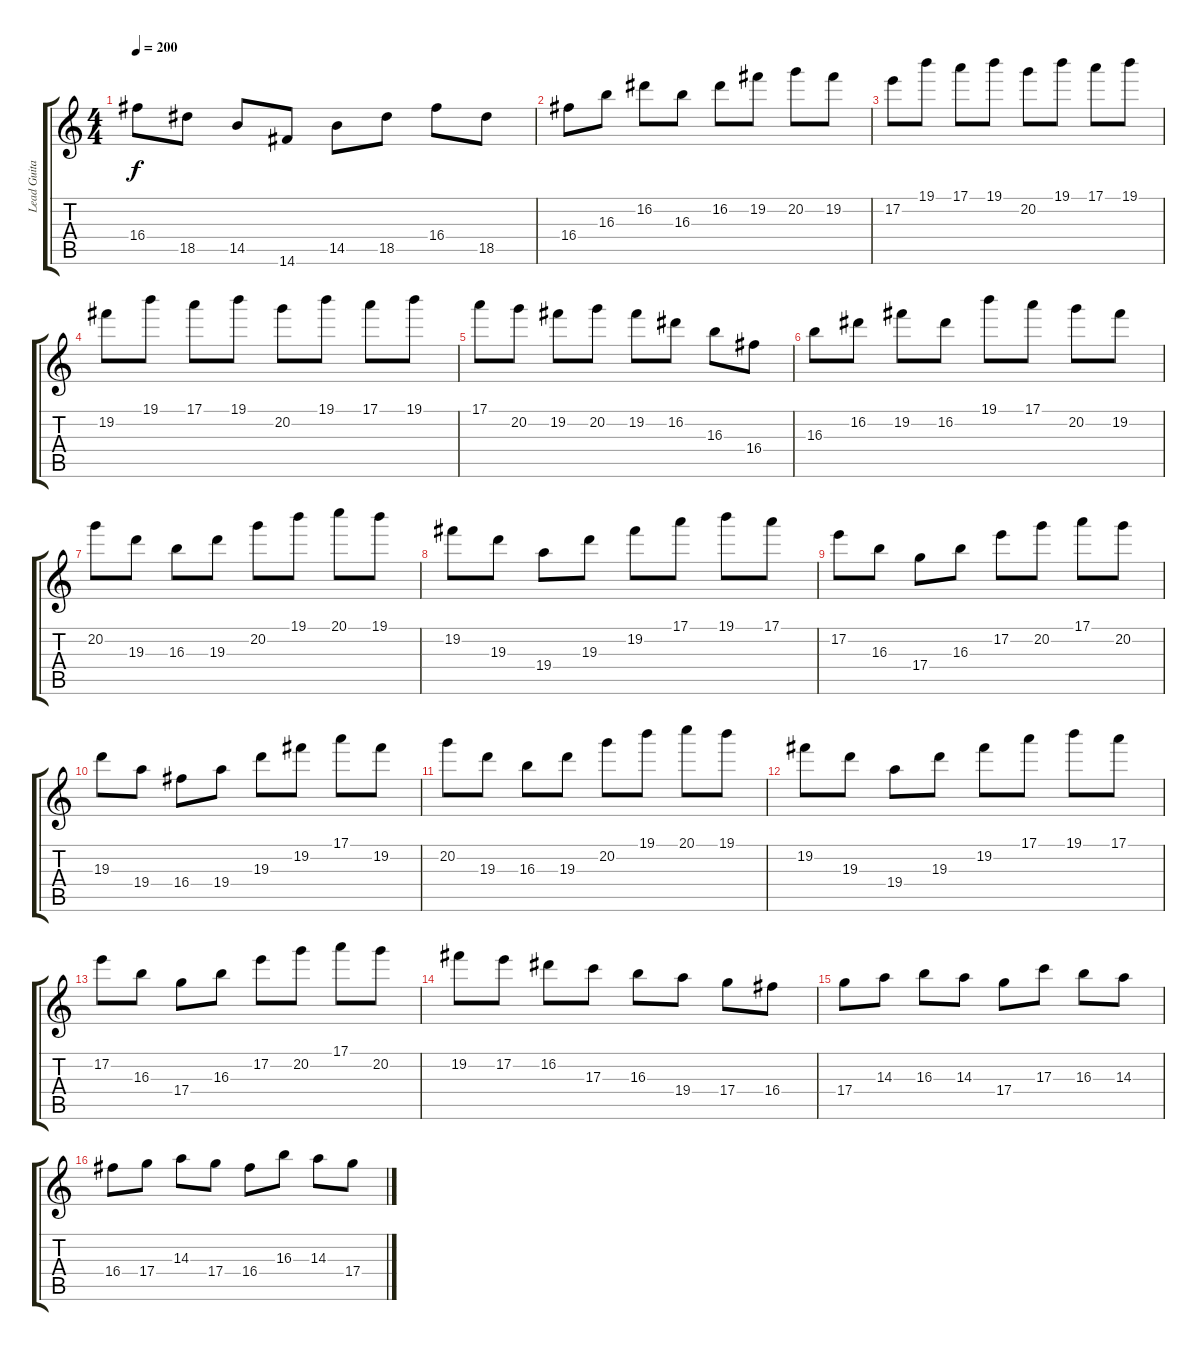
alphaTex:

\track ("Lead Guitar 1" "Lead Guita") {instrument overdrivenguitar}
\staff {score tabs}
\tuning (E4 B3 G3 D3 A2 E2) {hide}
\ts (4 4)
\tempo 200
\clef g2
\ks c
16.4.8{dy f} 18.5.8 14.5.8 14.6.8 14.5.8 18.5.8 16.4.8 18.5.8 |
16.4.8 16.3.8 16.2.8 16.3.8 16.2.8 19.2.8 20.2.8 19.2.8 |
17.2.8 19.1.8 17.1.8 19.1.8 20.2.8 19.1.8 17.1.8 19.1.8 |
19.2.8 19.1.8 17.1.8 19.1.8 20.2.8 19.1.8 17.1.8 19.1.8 |
17.1.8 20.2.8 19.2.8 20.2.8 19.2.8 16.2.8 16.3.8 16.4.8 |
16.3.8 16.2.8 19.2.8 16.2.8 19.1.8 17.1.8 20.2.8 19.2.8 |
20.2.8 19.3.8 16.3.8 19.3.8 20.2.8 19.1.8 20.1.8 19.1.8 |
19.2.8 19.3.8 19.4.8 19.3.8 19.2.8 17.1.8 19.1.8 17.1.8 |
17.2.8 16.3.8 17.4.8 16.3.8 17.2.8 20.2.8 17.1.8 20.2.8 |
19.3.8 19.4.8 16.4.8 19.4.8 19.3.8 19.2.8 17.1.8 19.2.8 |
20.2.8 19.3.8 16.3.8 19.3.8 20.2.8 19.1.8 20.1.8 19.1.8 |
19.2.8 19.3.8 19.4.8 19.3.8 19.2.8 17.1.8 19.1.8 17.1.8 |
17.2.8 16.3.8 17.4.8 16.3.8 17.2.8 20.2.8 17.1.8 20.2.8 |
19.2.8 17.2.8 16.2.8 17.3.8 16.3.8 19.4.8 17.4.8 16.4.8 |
17.4.8 14.3.8 16.3.8 14.3.8 17.4.8 17.3.8 16.3.8 14.3.8 |
16.4.8 17.4.8 14.3.8 17.4.8 16.4.8 16.3.8 14.3.8 17.4.8
